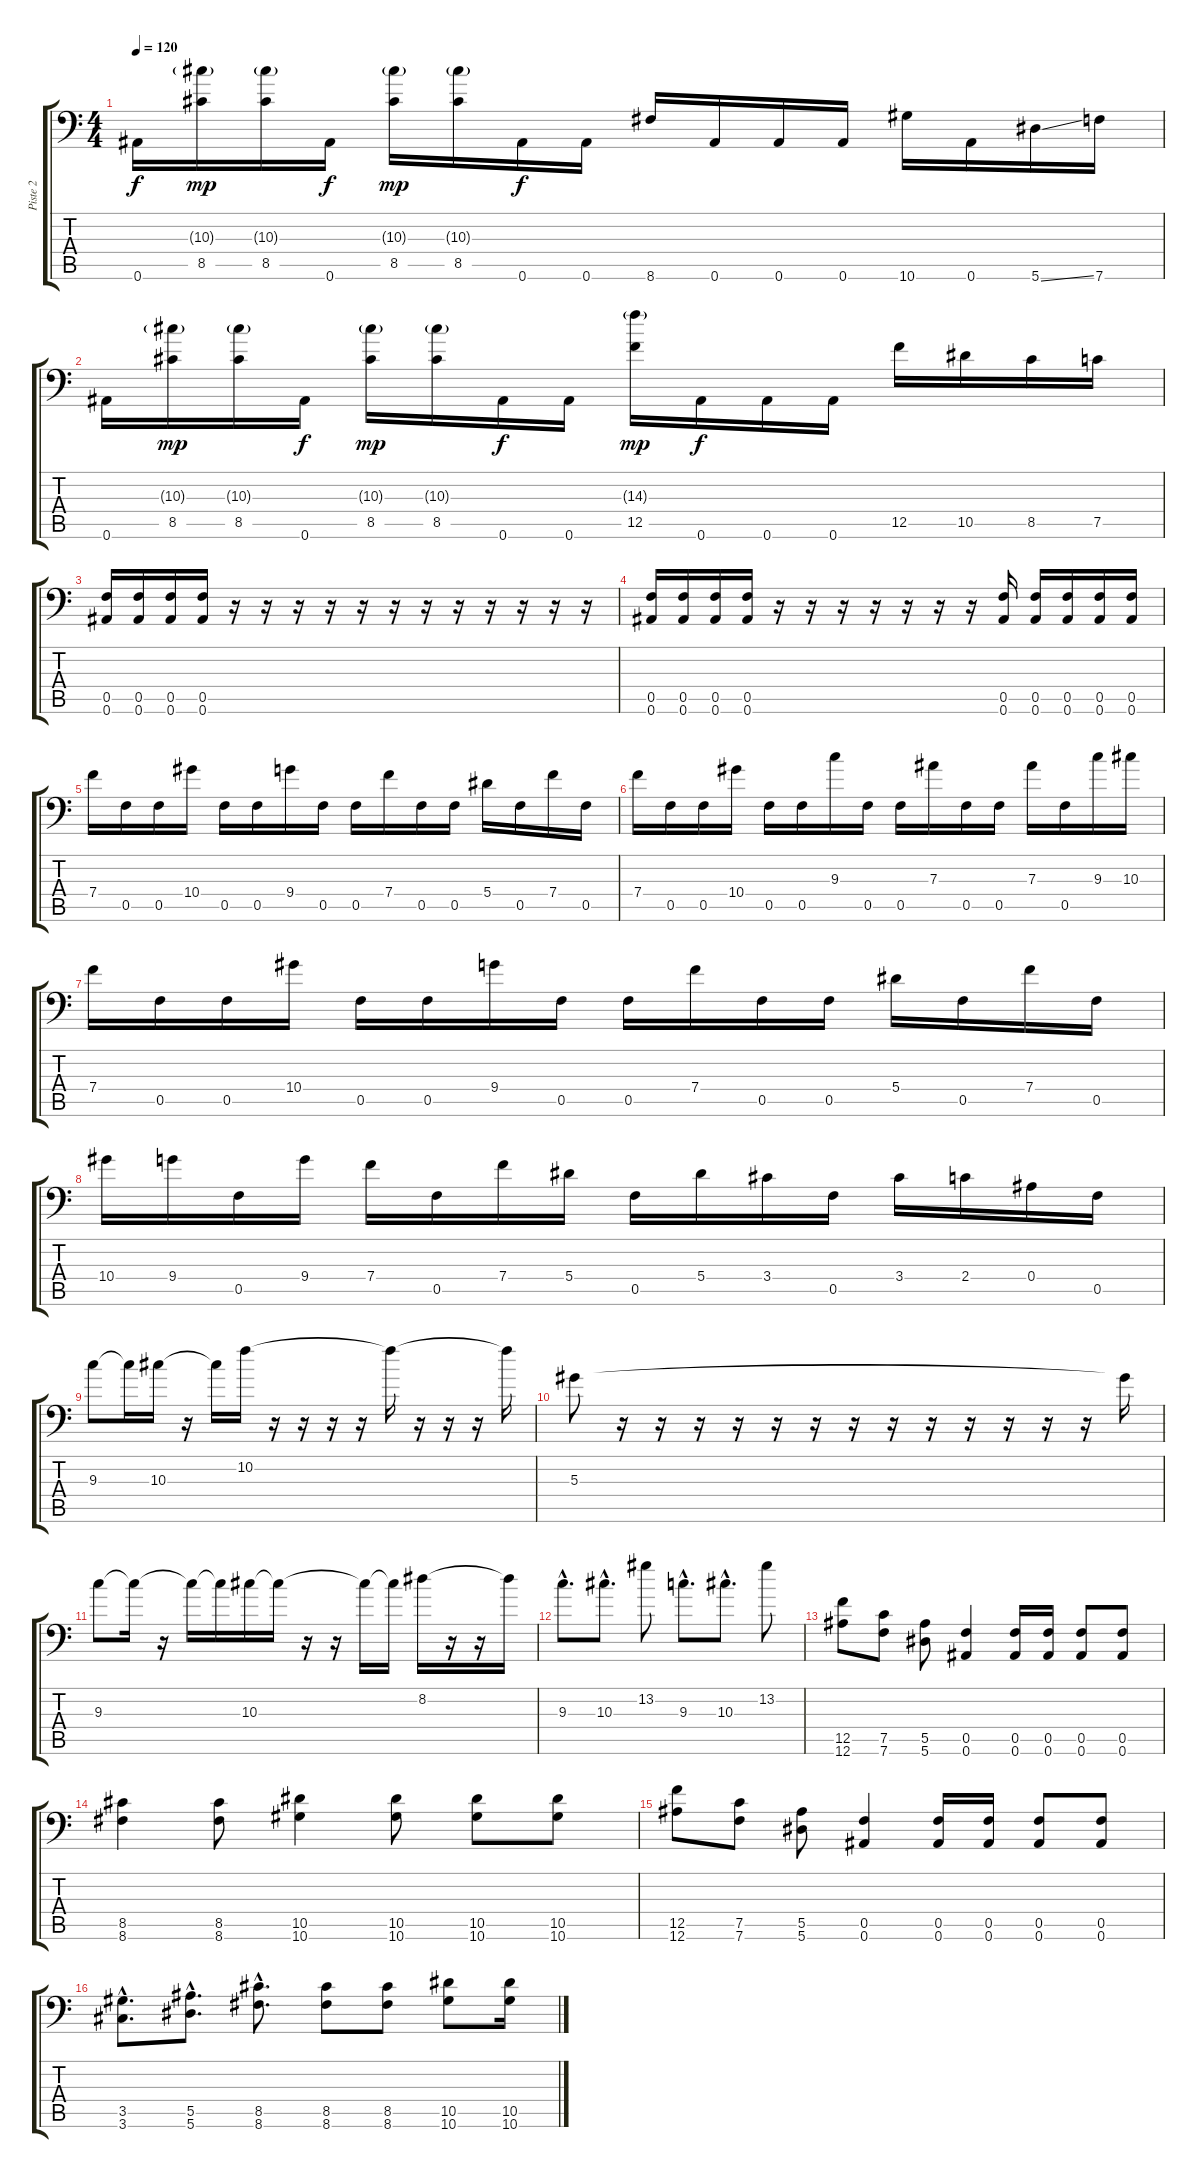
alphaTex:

\track ("Piste 2" "Piste 2") {instrument distortionguitar}
\staff {score tabs}
\tuning (C4 G3 Eb3 Bb2 F2 Bb1) {hide}
\ts (4 4)
\tempo 120
\clef f4
\ks c
0.6.16{dy f} (10.3{g} 8.5).16{dy mp} (10.3{g} 8.5).16 0.6.16{dy f} (10.3{g} 8.5).16{dy mp} (10.3{g} 8.5).16 0.6.16{dy f} 0.6.16 8.6.16 0.6.16 0.6.16 0.6.16 10.6.16 0.6.16 5.6{ss}.16 7.6.16 |
0.6.16 (10.3{g} 8.5).16{dy mp} (10.3{g} 8.5).16 0.6.16{dy f} (10.3{g} 8.5).16{dy mp} (10.3{g} 8.5).16 0.6.16{dy f} 0.6.16 (14.3{g} 12.5).16{dy mp} 0.6.16{dy f} 0.6.16 0.6.16 12.5.16 10.5.16 8.5.16 7.5.16 |
(0.5 0.6).16 (0.5 0.6).16 (0.5 0.6).16 (0.5 0.6).16 r.16 r.16 r.16 r.16 r.16 r.16 r.16 r.16 r.16 r.16 r.16 r.16 |
(0.5 0.6).16 (0.5 0.6).16 (0.5 0.6).16 (0.5 0.6).16 r.16 r.16 r.16 r.16 r.16 r.16 r.16 (0.5 0.6).16 (0.5 0.6).16 (0.5 0.6).16 (0.5 0.6).16 (0.5 0.6).16 |
7.4.16 0.5.16 0.5.16 10.4.16 0.5.16 0.5.16 9.4.16 0.5.16 0.5.16 7.4.16 0.5.16 0.5.16 5.4.16 0.5.16 7.4.16 0.5.16 |
7.4.16 0.5.16 0.5.16 10.4.16 0.5.16 0.5.16 9.3.16 0.5.16 0.5.16 7.3.16 0.5.16 0.5.16 7.3.16 0.5.16 9.3.16 10.3.16 |
7.4.16 0.5.16 0.5.16 10.4.16 0.5.16 0.5.16 9.4.16 0.5.16 0.5.16 7.4.16 0.5.16 0.5.16 5.4.16 0.5.16 7.4.16 0.5.16 |
10.4.16 9.4.16 0.5.16 9.4.16 7.4.16 0.5.16 7.4.16 5.4.16 0.5.16 5.4.16 3.4.16 0.5.16 3.4.16 2.4.16 0.4.16 0.5.16 |
9.3.8 9.3{t}.16 10.3.16 r.16 10.3{t}.16 10.2.16 r.16 r.16 r.16 r.16 10.2{t}.16 r.16 r.16 r.16 10.2{t}.16 |
5.3.8 r.16 r.16 r.16 r.16 r.16 r.16 r.16 r.16 r.16 r.16 r.16 r.16 r.16 5.3{t}.16 |
9.3.8 9.3{t}.16 r.16 9.3{t}.16 9.3{t}.16 10.3.16 10.3{t}.16 r.16 r.16 10.3{t}.16 10.3{t}.16 8.2.16 r.16 r.16 8.2{t}.16 |
9.3{hac}.8{d} 10.3{hac}.8{d} 13.2.8 9.3{hac}.8{d} 10.3{hac}.8{d} 13.2.8 |
(12.5 12.6).8 (7.5 7.6).8 (5.5 5.6).8 (0.5 0.6).4 (0.5 0.6).16 (0.5 0.6).16 (0.5 0.6).8 (0.5 0.6).8 |
(8.5 8.6).4 (8.5 8.6).8 (10.5 10.6).4 (10.5 10.6).8 (10.5 10.6).8 (10.5 10.6).8 |
(12.5 12.6).8 (7.5 7.6).8 (5.5 5.6).8 (0.5 0.6).4 (0.5 0.6).16 (0.5 0.6).16 (0.5 0.6).8 (0.5 0.6).8 |
(3.5{hac} 3.6{hac}).8{d} (5.5{hac} 5.6{hac}).8{d} (8.5{hac} 8.6{hac}).8{d} (8.5 8.6).8 (8.5 8.6).8 (10.5 10.6).8 (10.5 10.6).16
